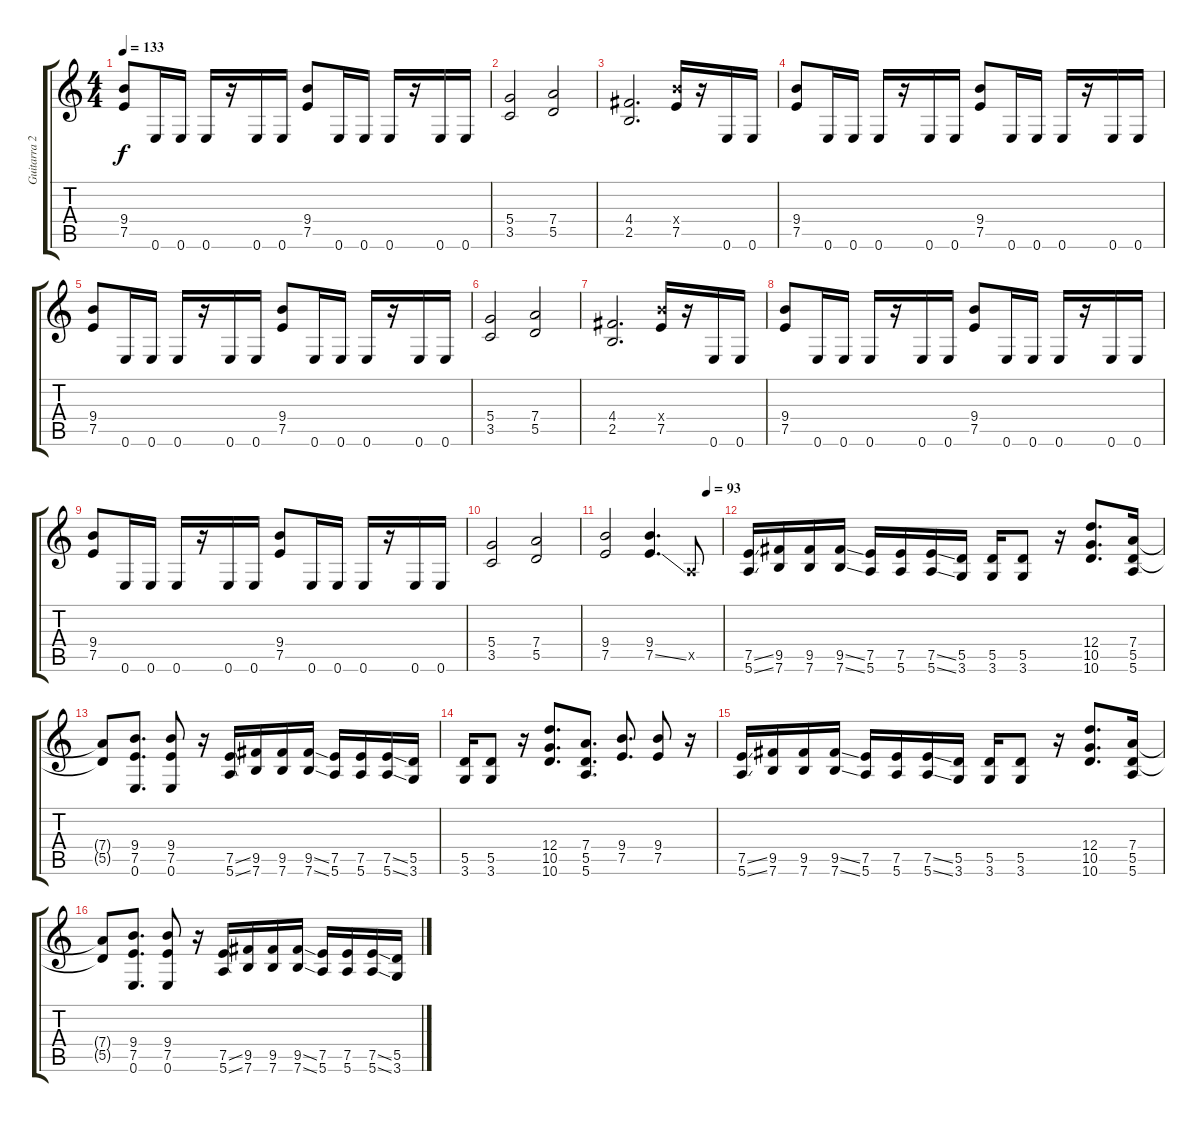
\track ("Guitarra 2" "Guitarra 2") {instrument overdrivenguitar}
\staff {score tabs}
\tuning (E4 B3 G3 D3 A2 E2) {hide}
\ts (4 4)
\tempo 133
\clef g2
\ks c
(9.4 7.5).8{dy f} 0.6.16 0.6.16 0.6.16 r.16 0.6.16 0.6.16 (9.4 7.5).8 0.6.16 0.6.16 0.6.16 r.16 0.6.16 0.6.16 |
(5.4 3.5).2 (7.4 5.5).2 |
(4.4 2.5).2{d} (9.4{x} 7.5).16 r.16 0.6.16 0.6.16 |
(9.4 7.5).8 0.6.16 0.6.16 0.6.16 r.16 0.6.16 0.6.16 (9.4 7.5).8 0.6.16 0.6.16 0.6.16 r.16 0.6.16 0.6.16 |
(9.4 7.5).8 0.6.16 0.6.16 0.6.16 r.16 0.6.16 0.6.16 (9.4 7.5).8 0.6.16 0.6.16 0.6.16 r.16 0.6.16 0.6.16 |
(5.4 3.5).2 (7.4 5.5).2 |
(4.4 2.5).2{d} (9.4{x} 7.5).16 r.16 0.6.16 0.6.16 |
(9.4 7.5).8 0.6.16 0.6.16 0.6.16 r.16 0.6.16 0.6.16 (9.4 7.5).8 0.6.16 0.6.16 0.6.16 r.16 0.6.16 0.6.16 |
(9.4 7.5).8 0.6.16 0.6.16 0.6.16 r.16 0.6.16 0.6.16 (9.4 7.5).8 0.6.16 0.6.16 0.6.16 r.16 0.6.16 0.6.16 |
(5.4 3.5).2 (7.4 5.5).2 |
\tempo (93 0.875)
(9.4 7.5).2 (9.4 7.5{ss}).4{d} 0.5{x}.8 |
(7.5{ss} 5.6{ss}).16 (9.5 7.6).16 (9.5 7.6).16 (9.5{ss} 7.6{ss}).16 (7.5 5.6).16 (7.5 5.6).16 (7.5{ss} 5.6{ss}).16 (5.5 3.6).16 (5.5 3.6).16 (5.5 3.6).8 r.16 (12.4 10.5 10.6).8{d} (7.4 5.5 5.6).16 |
(7.4{t} 5.5{t}).8 (9.4 7.5 0.6).8{d} (9.4 7.5 0.6).8 r.16 (7.5{ss} 5.6{ss}).16 (9.5 7.6).16 (9.5 7.6).16 (9.5{ss} 7.6{ss}).16 (7.5 5.6).16 (7.5 5.6).16 (7.5{ss} 5.6{ss}).16 (5.5 3.6).16 |
(5.5 3.6).16 (5.5 3.6).8 r.16 (12.4 10.5 10.6).8{d} (7.4 5.5 5.6).8{d} (9.4 7.5).8{d} (9.4 7.5).8 r.16 |
(7.5{ss} 5.6{ss}).16 (9.5 7.6).16 (9.5 7.6).16 (9.5{ss} 7.6{ss}).16 (7.5 5.6).16 (7.5 5.6).16 (7.5{ss} 5.6{ss}).16 (5.5 3.6).16 (5.5 3.6).16 (5.5 3.6).8 r.16 (12.4 10.5 10.6).8{d} (7.4 5.5 5.6).16 |
(7.4{t} 5.5{t}).8 (9.4 7.5 0.6).8{d} (9.4 7.5 0.6).8 r.16 (7.5{ss} 5.6{ss}).16 (9.5 7.6).16 (9.5 7.6).16 (9.5{ss} 7.6{ss}).16 (7.5 5.6).16 (7.5 5.6).16 (7.5{ss} 5.6{ss}).16 (5.5 3.6).16
